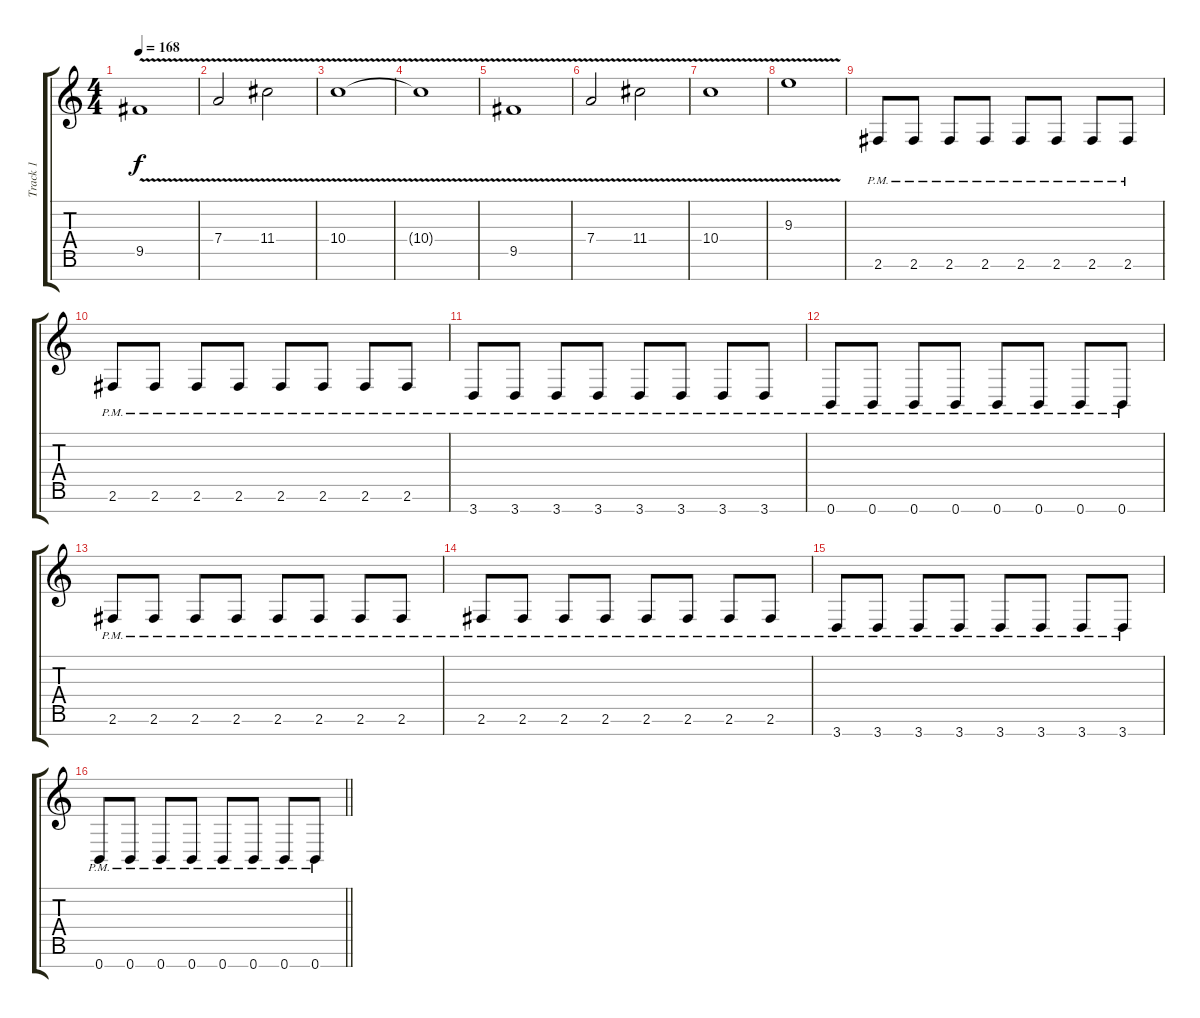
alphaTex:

\track ("Track 1" "Track 1") {instrument distortionguitar}
\staff {score tabs}
\tuning (E4 B3 G3 D3 A2 E2 B1) {hide}
\ts (4 4)
\section ("" "")
\tempo 168
\clef g2
\ks c
9.5{v}.1{dy f} |
7.4{v}.2 11.4{v}.2 |
10.4{v}.1 |
10.4{t}.1 |
9.5{v}.1 |
7.4{v}.2 11.4{v}.2 |
10.4{v}.1 |
9.3{v}.1 |
2.6{pm}.8 2.6{pm}.8 2.6{pm}.8 2.6{pm}.8 2.6{pm}.8 2.6{pm}.8 2.6{pm}.8 2.6{pm}.8 |
2.6{pm}.8 2.6{pm}.8 2.6{pm}.8 2.6{pm}.8 2.6{pm}.8 2.6{pm}.8 2.6{pm}.8 2.6{pm}.8 |
3.7{pm}.8 3.7{pm}.8 3.7{pm}.8 3.7{pm}.8 3.7{pm}.8 3.7{pm}.8 3.7{pm}.8 3.7{pm}.8 |
0.7{pm}.8 0.7{pm}.8 0.7{pm}.8 0.7{pm}.8 0.7{pm}.8 0.7{pm}.8 0.7{pm}.8 0.7{pm}.8 |
2.6{pm}.8 2.6{pm}.8 2.6{pm}.8 2.6{pm}.8 2.6{pm}.8 2.6{pm}.8 2.6{pm}.8 2.6{pm}.8 |
2.6{pm}.8 2.6{pm}.8 2.6{pm}.8 2.6{pm}.8 2.6{pm}.8 2.6{pm}.8 2.6{pm}.8 2.6{pm}.8 |
3.7{pm}.8 3.7{pm}.8 3.7{pm}.8 3.7{pm}.8 3.7{pm}.8 3.7{pm}.8 3.7{pm}.8 3.7{pm}.8 |
\barLineRight lightlight
0.7{pm}.8 0.7{pm}.8 0.7{pm}.8 0.7{pm}.8 0.7{pm}.8 0.7{pm}.8 0.7{pm}.8 0.7{pm}.8
